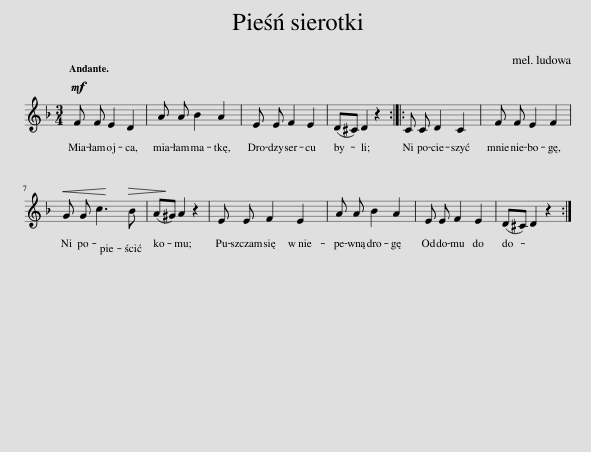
X:1
L:1/8
M:3/4
I:linebreak $
K:F
V:1 treble
V:1
!mf! F F E2 D2 | A A B2 A2 | E E F2 E2 | (D^C) D2 z2 :: C C D2 C2 | %5
 F F E2 F2 |$!<(! G G c3!>(! B!<)!!>)! | (A^G) A2 z2 | E E F2 E2 | A A B2 A2 | %10
 E E F2 E2 | (D^C) D2 z2 :| %12
